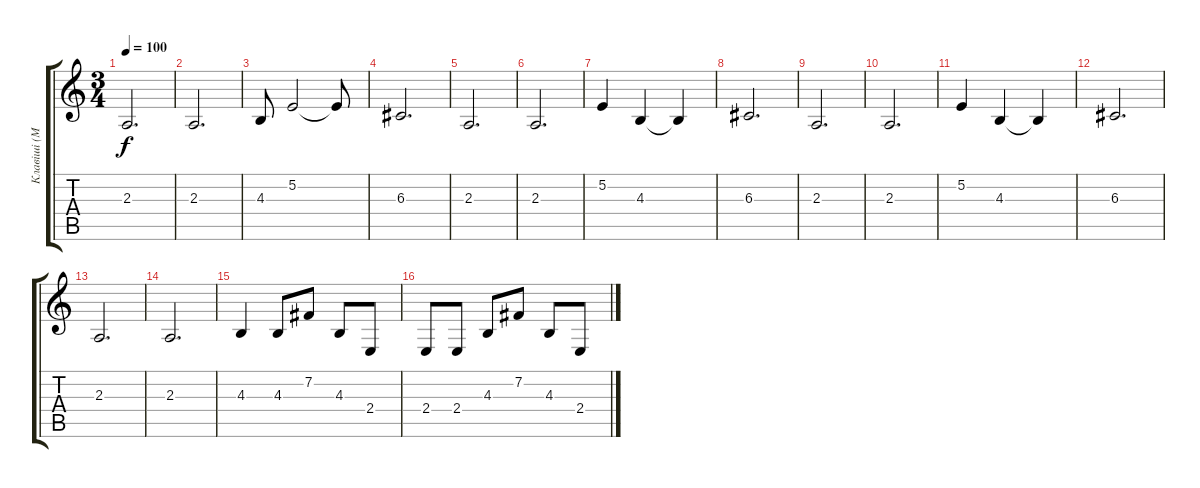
\track ("Клавіші (Мозіль)" "Клавіші (М") {instrument drawbarorgan}
\staff {score tabs}
\tuning (E4 B3 G3 D3 A2 E2) {hide}
\ts (3 4)
\tempo 100
\clef g2
\ks c
2.3.2{d dy f} |
2.3.2{d} |
4.3.8 5.2.2 5.2{t}.8 |
6.3.2{d} |
2.3.2{d} |
2.3.2{d} |
5.2.4 4.3.4 4.3{t}.4 |
6.3.2{d} |
2.3.2{d} |
2.3.2{d} |
5.2.4 4.3.4 4.3{t}.4 |
6.3.2{d} |
2.3.2{d} |
2.3.2{d} |
4.3.4 4.3.8 7.2.8 4.3.8 2.4.8 |
2.4.8 2.4.8 4.3.8 7.2.8 4.3.8 2.4.8
